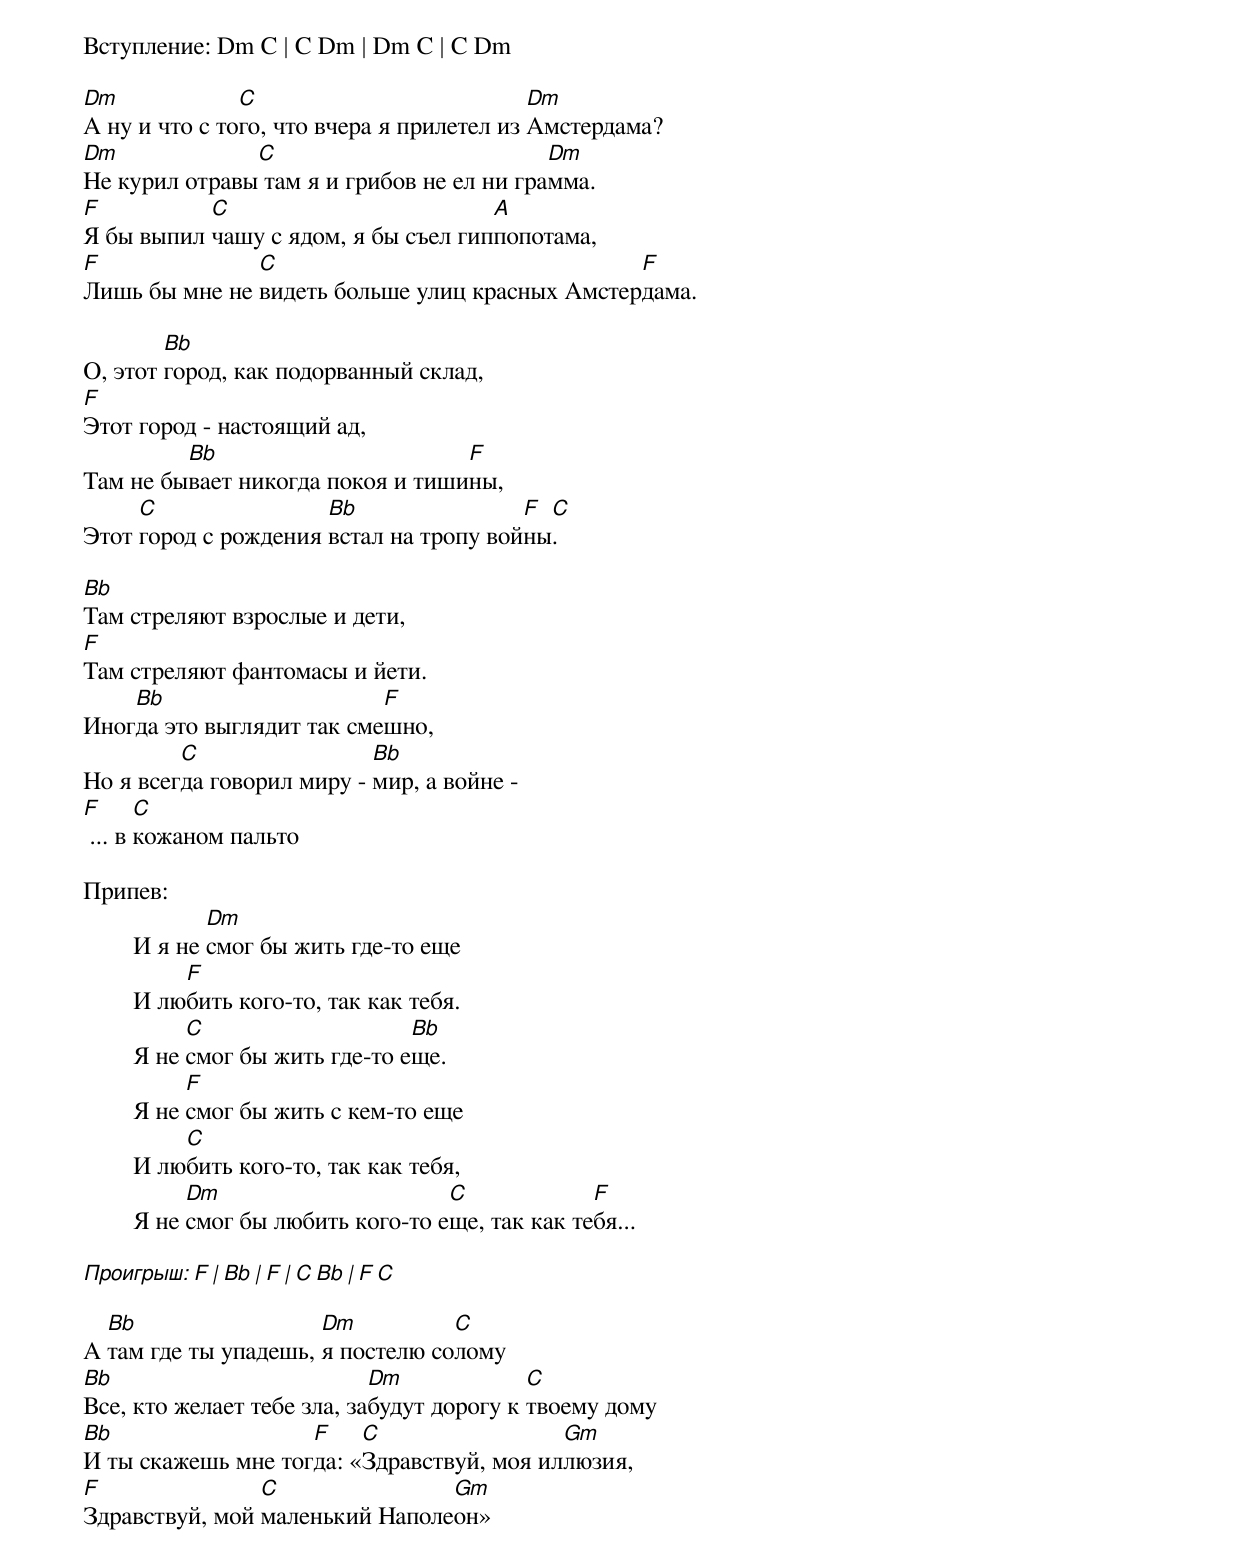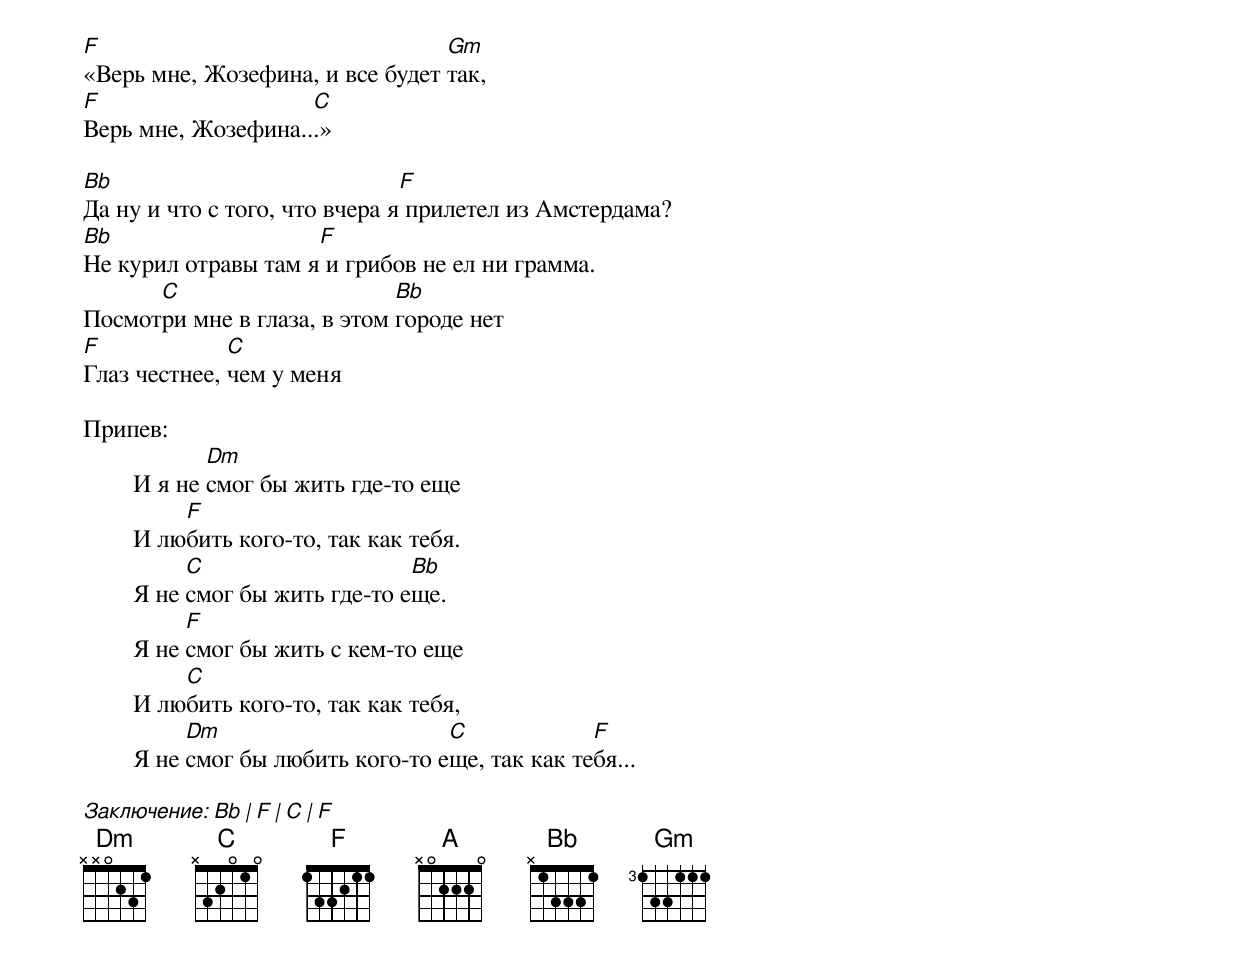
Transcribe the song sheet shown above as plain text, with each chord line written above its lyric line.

Вступление: Dm C | C Dm | Dm C | C Dm

Dm             C                           Dm
А ну и что с того, что вчера я прилетел из Амстердама?
Dm             C                           Dm
Не курил отравы там я и грибов не ел ни грамма.
F          C                         A
Я бы выпил чашу с ядом, я бы съел гиппопотама,
F              C                                F
Лишь бы мне не видеть больше улиц красных Амстердама.

        Bb
О, этот город, как подорванный склад,
F
Этот город - настоящий ад,
         Bb                       F
Там не бывает никогда покоя и тишины,
     C                Bb                F C
Этот город с рождения встал на тропу войны.

Bb
Там стреляют взрослые и дети,
F
Там стреляют фантомасы и йети.
    Bb                     F
Иногда это выглядит так смешно,
         C                 Bb
Но я всегда говорил миру - мир, а войне -
F      C
 ... в кожаном пальто

Припев:
	       Dm
	И я не смог бы жить где-то еще
	    F
	И любить кого-то, так как тебя.
	     C                    Bb
	Я не смог бы жить где-то еще.
	     F
	Я не смог бы жить с кем-то еще
	    C
	И любить кого-то, так как тебя,
	     Dm                      C             F
	Я не смог бы любить кого-то еще, так как тебя...

Проигрыш: F | Bb | F | C Bb | F C

  Bb                  Dm          C
А там где ты упадешь, я постелю солому
Bb                          Dm             C
Все, кто желает тебе зла, забудут дорогу к твоему дому
Bb                  F    C                 Gm
И ты скажешь мне тогда: «Здравствуй, моя иллюзия,
F               C               Gm
Здравствуй, мой маленький Наполеон»
F                                Gm
«Верь мне, Жозефина, и все будет так,
F                   C
Верь мне, Жозефина...»

Bb                             F
Да ну и что с того, что вчера я прилетел из Амстердама?
Bb                   F
Не курил отравы там я и грибов не ел ни грамма.
      C                      Bb
Посмотри мне в глаза, в этом городе нет
F             C
Глаз честнее, чем у меня

Припев:
	       Dm
	И я не смог бы жить где-то еще
	    F
	И любить кого-то, так как тебя.
	     C                    Bb
	Я не смог бы жить где-то еще.
	     F
	Я не смог бы жить с кем-то еще
	    C
	И любить кого-то, так как тебя,
	     Dm                      C             F
	Я не смог бы любить кого-то еще, так как тебя...

Заключение: Bb | F | C | F
